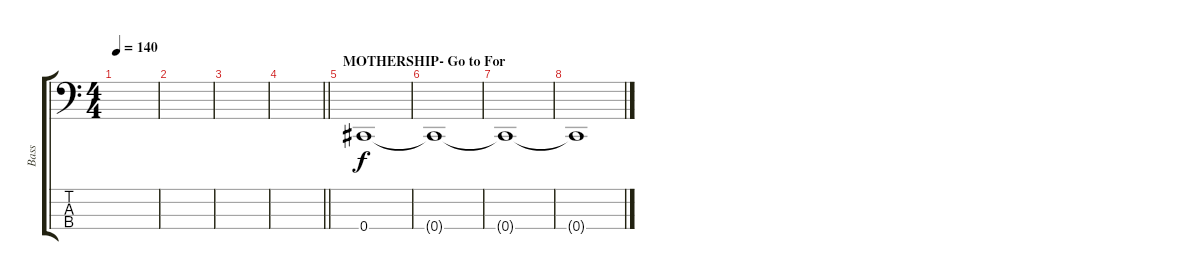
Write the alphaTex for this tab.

\track ("Bass" "Bass") {instrument electricbasspick}
\staff {score tabs}
\tuning (Gb2 Db2 Ab1 Db1) {hide}
\ts (4 4)
\tempo 140
\clef f4
\ks c
|
|
|
\barLineRight lightlight
|
\section ("" "MOTHERSHIP- Go to For")
0.4.1 |
0.4{t}.1 |
0.4{t}.1 |
0.4{t}.1
